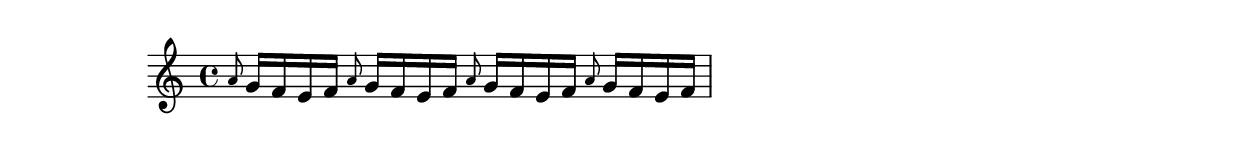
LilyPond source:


\version "2.6.0"
\header
{
  texidoc = "The autobeamer is not confused by grace notes."
}
\layout { raggedright = ##t }



\context Voice \relative c''{

  \grace a8 g16 f e f \grace a8 g16 f e f \grace a8 g16 f e f 
  \grace a8 g16 f e f |
}



